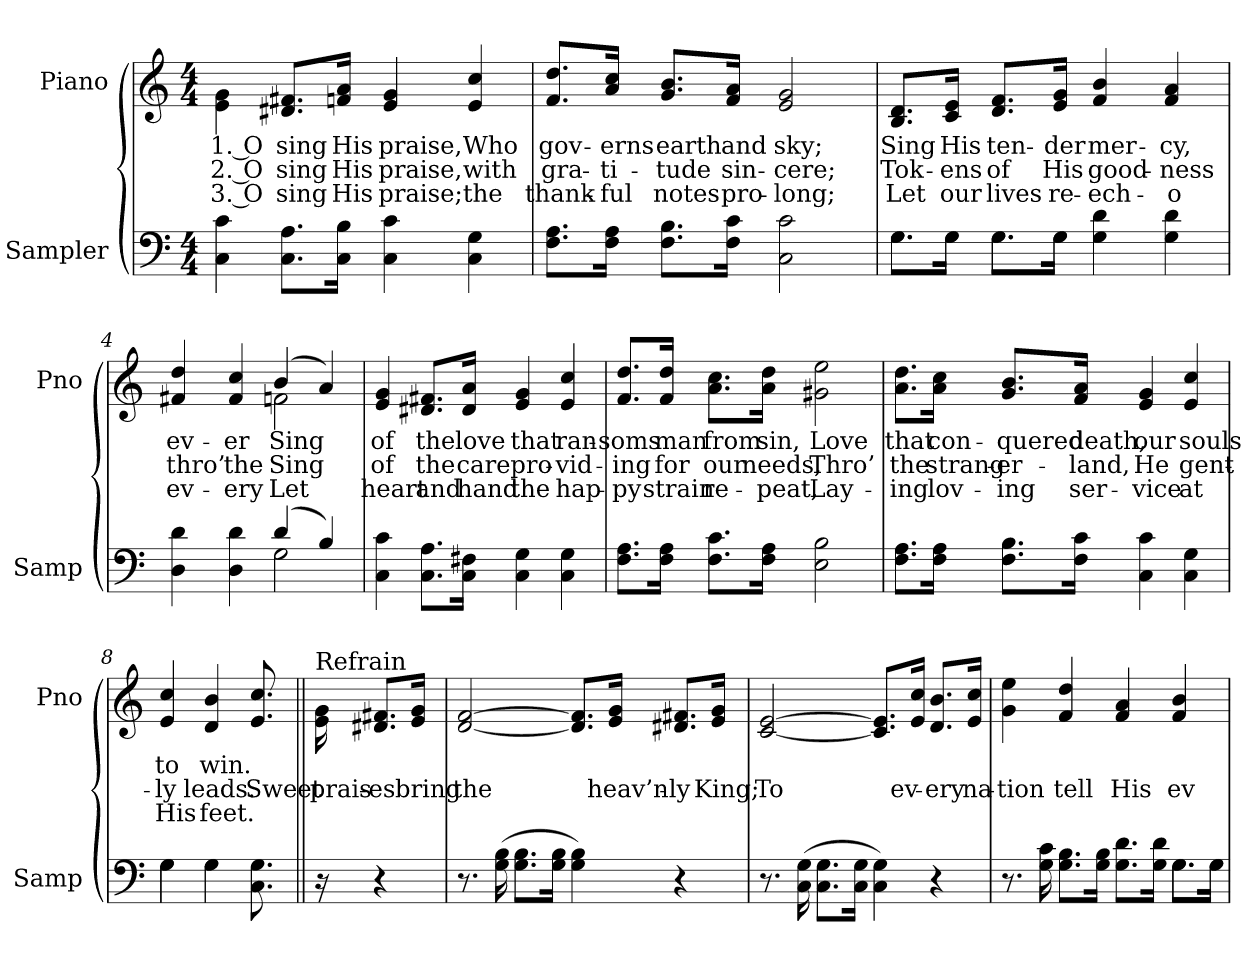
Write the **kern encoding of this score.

**kern	**kern	**text	**text	**text
*part2	*part1	*part1	*part1	*part1
*staff2	*staff1	*staff1	*staff1	*staff1
*I"Sampler	*I"Piano	*	*	*
*I'Samp	*I'Pno	*	*	*
*clefF4	*clefG2	*	*	*
*M4/4	*M4/4	*	*	*
=1	=1	=1	=1	=1
4C 4c	4e\ 4g\	1. O	2. O	3. O
8.C\ 8.A\L	8.d#X/ 8.f#X/L	sing	sing	sing
16C\ 16B\Jk	16fn/ 16a/Jk	His	His	His
4C 4c	4e 4g	praise,	praise,	praise;
4C 4G	4e 4cc	Who	with	the
=2	=2	=2	=2	=2
8.F\ 8.A\L	8.f/ 8.dd/L	gov-	gra-	thank-
16F\ 16A\Jk	16a/ 16cc/Jk	-erns	-ti-	-ful
8.F\ 8.B\L	8.g/ 8.b/L	earth	-tude	notes
16F\ 16c\Jk	16f/ 16a/Jk	and	sin-	pro-
2C 2c	2e 2g	sky;	-cere;	-long;
=3	=3	=3	=3	=3
*^	*	*	*	*
8.G\L	8.G\L	8.B/ 8.d/L	Sing	Tok-	Let
16G\Jk	16G\Jk	16c/ 16e/Jk	His	-ens	our
8.G\L	8.G\L	8.d/ 8.f/L	ten-	of	lives
16G\Jk	16G\Jk	16e/ 16g/Jk	-der	His	re-
4G 4d	2ryy	4f 4b	mer-	good-	-ech-
4G 4d	.	4f 4a	-cy,	-ness	-o
=4	=4	=4	=4	=4	=4
*	*	*^	*	*	*
4D 4d	2ryy	4f#X 4dd	2ryy	ev-	thro’	ev-
4D 4d	.	4f# 4cc	.	-er	the	-ery
(4d/	2G	(4b/	2fn	Sing	Sing	Let
4B/)	.	4a/)	.	.	.	.
*v	*v	*	*	*	*	*
*	*v	*v	*	*	*
=5	=5	=5	=5	=5
4C 4c	4e 4g	of	of	heart
8.C\ 8.A\L	8.d#X/ 8.f#X/L	the	the	and
16C\ 16F#X\Jk	16d#/ 16a/Jk	love	care	hand
4C 4G	4e 4g	that	pro-	the
4C 4G	4e 4cc	ran-	-vid-	hap-
=6	=6	=6	=6	=6
8.F\ 8.A\L	8.f/ 8.dd/L	-soms	-ing	-py
16F\ 16A\Jk	16f/ 16dd/Jk	man	for	strain
8.F\ 8.c\L	8.a\ 8.cc\L	from	our	re-
16F\ 16A\Jk	16a\ 16dd\Jk	sin,	needs,	-peat,
2E 2B	2g#X 2ee	Love	Thro’	Lay-
=7	=7	=7	=7	=7
8.F\ 8.A\L	8.a\ 8.dd\L	that	the	-ing
16F\ 16A\Jk	16a\ 16cc\Jk	con-	strang-	lov-
8.F\ 8.B\L	8.g/ 8.b/L	-quered	-er-	-ing
16F\ 16c\Jk	16f/ 16a/Jk	death,	-land,	ser-
4C 4c	4e 4g	our	He	-vice
4C 4G	4e 4cc	souls	gent-	at
=8	=8	=8	=8	=8
*^	*	*	*	*
4G\	4G	4e 4cc	to	-ly	His
4G\	4G	4d 4b	win.	leads.	feet.
8.C 8.G	8.ryy	8.e 8.cc	.	Sweet	.
=9||	=9||	=9||	=9||	=9||	=9||
!	!	!LO:TX:t=Refrain	!	!	!
*v	*v	*	*	*	*
16r	16e\ 16g\	.	prais-	.
4r	8.d#X/ 8.f#X/L	.	-es	.
.	16e/ 16g/Jk	.	bring	.
=10	=10	=10	=10	=10
8.r	[2d [2f	.	the	.
(16G\ 16B\	.	.	.	.
8.G\ 8.B\L	.	.	.	.
16G\ 16B\Jk	.	.	.	.
4G 4B)	8.d]/ 8.f]/L	.	.	.
.	16e/ 16g/Jk	.	heav’n-	.
4r	8.d#X/ 8.f#X/L	.	-ly	.
.	16e/ 16g/Jk	.	King;	.
=11	=11	=11	=11	=11
8.r	[2c [2e	.	To	.
(16C\ 16G\	.	.	.	.
8.C\ 8.G\L	.	.	.	.
16C\ 16G\Jk	.	.	.	.
4C 4G)	8.c]/ 8.e]/L	.	.	.
.	16e/ 16cc/Jk	.	ev-	.
4r	8.d/ 8.b/L	.	-ery	.
.	16e/ 16cc/Jk	.	na-	.
=12	=12	=12	=12	=12
*^	*	*	*	*
8.r	2.ryy	4g 4ee	.	-tion	.
16G 16c	.	.	.	.	.
8.G\ 8.B\L	.	4f 4dd	.	tell	.
16G\ 16B\Jk	.	.	.	.	.
8.G\ 8.d\L	.	4f 4a	.	His	.
16G\ 16d\Jk	.	.	.	.	.
8.G\L	8.G\L	4f 4b	.	ev-	.
16G\Jk	16G\Jk	.	.	.	.
*v	*v	*	*	*	*
=	=	=	=	=
*-	*-	*-	*-	*-
